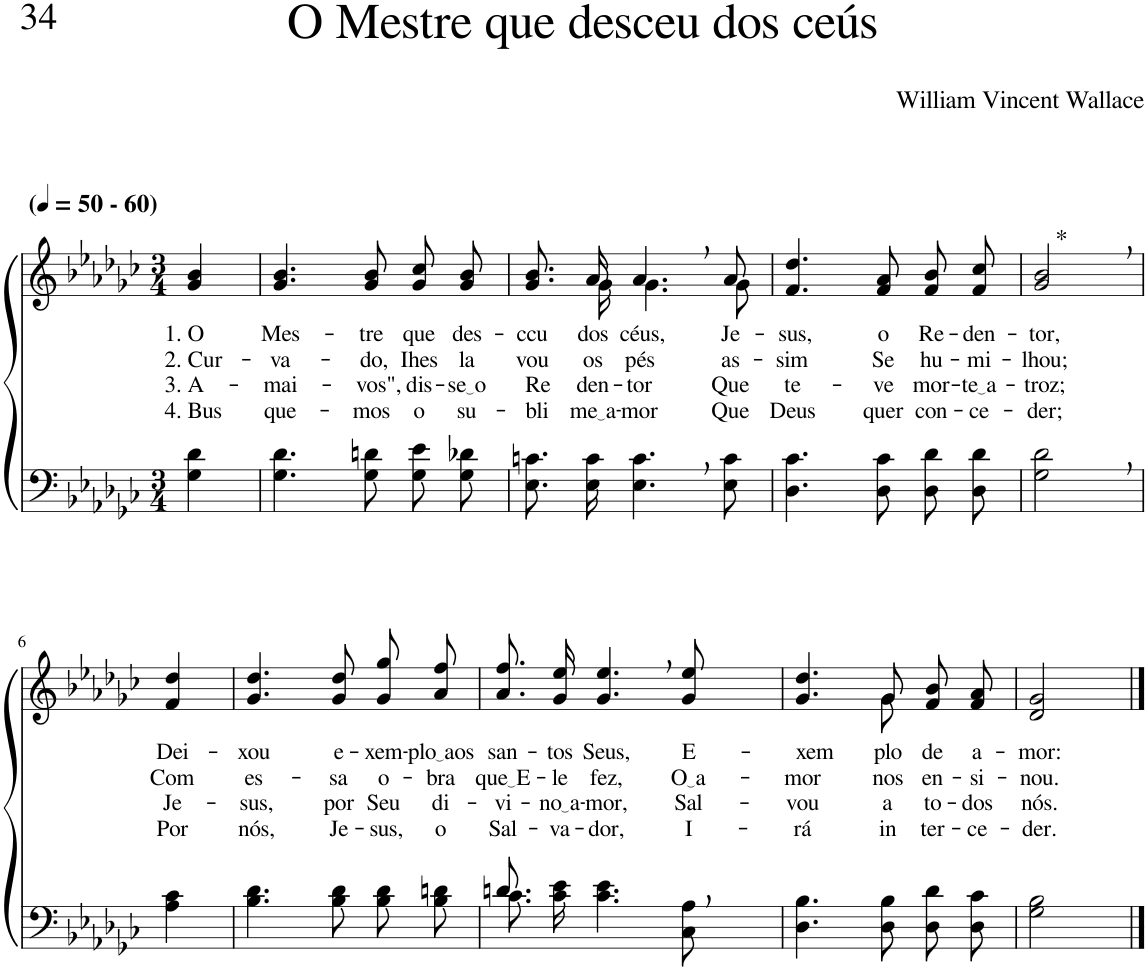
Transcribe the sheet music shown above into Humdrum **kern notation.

**kern	**kern	**text	**text	**text	**text	**harte
*part2	*part1	*part1	*part1	*part1	*part1	*part1
*staff2	*staff1	*staff1	*staff1	*staff1	*staff1	*
*I"Parte III e IV	*I"Parte I e II	*	*	*	*	*
*clefF4	*clefG2	*	*	*	*	*
*Trd2c3	*Trd2c3	*	*	*	*	*
*k[b-e-a-d-g-c-]	*k[b-e-a-d-g-c-]	*	*	*	*	*
*M3/4	*M3/4	*	*	*	*	*
*MM50	*MM50	*	*	*	*	*
=1	=1	=1	=1	=1	=1	=1
!	!LO:TX:a:B:t=(	!	!	!	!	!
!	!LO:TX:a:B:t=- 60)	!	!	!	!	!
!	!	!LO:LY:b	!LO:LY:b	!LO:LY:b	!LO:LY:b	!
4G-\ 4d-\	4g-/ 4b-/	1. O	2. Cur-	3. A-	4. Bus	.
=2	=2	=2	=2	=2	=2	=2
!	!	!LO:LY:b	!LO:LY:b	!LO:LY:b	!LO:LY:b	!
4.G-\ 4.d-\	4.g-/ 4.b-/	Mes-	-va-	-mai-	que-	.
!	!	!LO:LY:b	!LO:LY:b	!LO:LY:b	!LO:LY:b	!
8G-\ 8dn\	8g-/ 8b-/	-tre	-do,	-vos",	-mos	.
!	!	!LO:LY:b	!LO:LY:b	!LO:LY:b	!LO:LY:b	!
8G-\ 8e-\L	8g-/ 8cc-/L	que	Ihes	dis-	o	.
!	!	!LO:LY:b	!LO:LY:b	!LO:LY:b	!LO:LY:b	!
8G-\ 8d-X\J	8g-/ 8b-/J	des-	la	se o	su-	.
=3	=3	=3	=3	=3	=3	=3
!	!	!LO:LY:b	!LO:LY:b	!LO:LY:b	!LO:LY:b	!
*	*^	*	*	*	*	*
8.E-\ 8.cn\L	8.g-/ 8.b-/L	8.ryy	-ccu	vou	Re-	-bli-	.
!	!	!	!LO:LY:b	!LO:LY:b	!LO:LY:b	!LO:LY:b	!
16E-\ 16c\Jk	16a-/Jk	16g-\	dos	os	-den-	me a	.
!	!	!	!LO:LY:b	!LO:LY:b	!LO:LY:b	!LO:LY:b	!
4.E-\, 4.c\,	4.a-,/	4.g-\	céus,	pés	-tor	-mor	.
!	!	!	!LO:LY:b	!LO:LY:b	!LO:LY:b	!LO:LY:b	!
8E-\ 8c\	8a-/	8g-\	Je-	as-	Que	Que	.
=4	=4	=4	=4	=4	=4	=4	=4
!	!	!	!LO:LY:b	!LO:LY:b	!LO:LY:b	!LO:LY:b	!
*	*v	*v	*	*	*	*	*
4.D-\ 4.c-\	4.f/ 4.dd-/	-sus,	-sim	te-	Deus	.
!	!	!LO:LY:b	!LO:LY:b	!LO:LY:b	!LO:LY:b	!
8D-\ 8c-\	8f/ 8a-/	o	Se	-ve	quer	.
!	!	!LO:LY:b	!LO:LY:b	!LO:LY:b	!LO:LY:b	!
8D-\ 8d-\L	8f/ 8b-/L	Re-	hu-	mor-	con-	.
!	!	!LO:LY:b	!LO:LY:b	!LO:LY:b	!LO:LY:b	!
8D-\ 8d-\J	8f/ 8cc-/J	-den-	-mi-	te a	-ce-	.
=5	=5	=5	=5	=5	=5	=5
!	!	!LO:LY:b	!LO:LY:b	!LO:LY:b	!LO:LY:b	!LO:H:kt=*
2G-\, 2d-\,	2g-/, 2b-/,	-tor,	-lhou;	-troz;	-der;	N
!!LO:LB:g=z
=6	=6	=6	=6	=6	=6	=6
!	!	!LO:LY:b	!LO:LY:b	!LO:LY:b	!LO:LY:b	!
4A-\ 4c-\	4f/ 4dd-/	Dei-	Com	Je-	Por	.
=7	=7	=7	=7	=7	=7	=7
!	!	!LO:LY:b	!LO:LY:b	!LO:LY:b	!LO:LY:b	!
4.B-\ 4.d-\	4.g-/ 4.dd-/	-xou	es-	-sus,	nós,	.
!	!	!LO:LY:b	!LO:LY:b	!LO:LY:b	!LO:LY:b	!
8B-\ 8d-\	8g-/ 8dd-/	e-	-sa	por	Je-	.
!	!	!LO:LY:b	!LO:LY:b	!LO:LY:b	!LO:LY:b	!
8B-\ 8d-\L	8g-\ 8gg-\L	-xem-	o-	Seu	-sus,	.
!	!	!LO:LY:b	!LO:LY:b	!LO:LY:b	!LO:LY:b	!
8B-\ 8dn\J	8a-\ 8ff\J	plo aos	-bra	di-	o	.
=8	=8	=8	=8	=8	=8	=8
*^	*	*	*	*	*	*
!	!	!	!LO:LY:b	!LO:LY:b	!LO:LY:b	!LO:LY:b	!
8.dn/	8.c-\L	8.a-\ 8.ff\L	san-	que E	-vi-	Sal-	.
!	!	!	!LO:LY:b	!LO:LY:b	!LO:LY:b	!LO:LY:b	!
2ryy	16c-\ 16e-\Jk	16g-\ 16ee-\Jk	-tos	-le	no a	-va-	.
!	!	!	!LO:LY:b	!LO:LY:b	!LO:LY:b	!LO:LY:b	!
.	4.c-\ 4.e-\	4.g-/, 4.ee-/,	Seus,	fez,	-mor,	-dor,	.
!	!	!	!LO:LY:b	!LO:LY:b	!LO:LY:b	!LO:LY:b	!
.	8C-\ 8A-\	8g-/ 8ee-/	E-	O a	Sal-	I-	.
16ryy	.	.	.	.	.	.	.
*v	*v	*	*	*	*	*	*
=9	=9	=9	=9	=9	=9	=9
!	!	!LO:LY:b	!LO:LY:b	!LO:LY:b	!LO:LY:b	!
*	*^	*	*	*	*	*
4.D-\ 4.B-\	4.g-/ 4.dd-/	4.ryy	-xem-	-mor	-vou	-rá	.
!	!	!	!LO:LY:b	!LO:LY:b	!LO:LY:b	!LO:LY:b	!
8D-\ 8B-\	8g-/	8g-\	-plo	nos	a	in-	.
!	!	!	!LO:LY:b	!LO:LY:b	!LO:LY:b	!LO:LY:b	!
8D-\ 8d-\L	8f/ 8b-/L	4ryy	de	en-	to-	-ter-	.
!	!	!	!LO:LY:b	!LO:LY:b	!LO:LY:b	!LO:LY:b	!
8D-\ 8c-\J	8f/ 8a-/J	.	a-	-si-	-dos	-ce-	.
*	*v	*v	*	*	*	*	*
=10	=10	=10	=10	=10	=10	=10
!	!	!LO:LY:b	!LO:LY:b	!LO:LY:b	!LO:LY:b	!
2G-\ 2B-\	2d-/ 2g-/	-mor:	-nou.	nós.	-der.	.
==	==	==	==	==	==	==
*-	*-	*-	*-	*-	*-	*-
